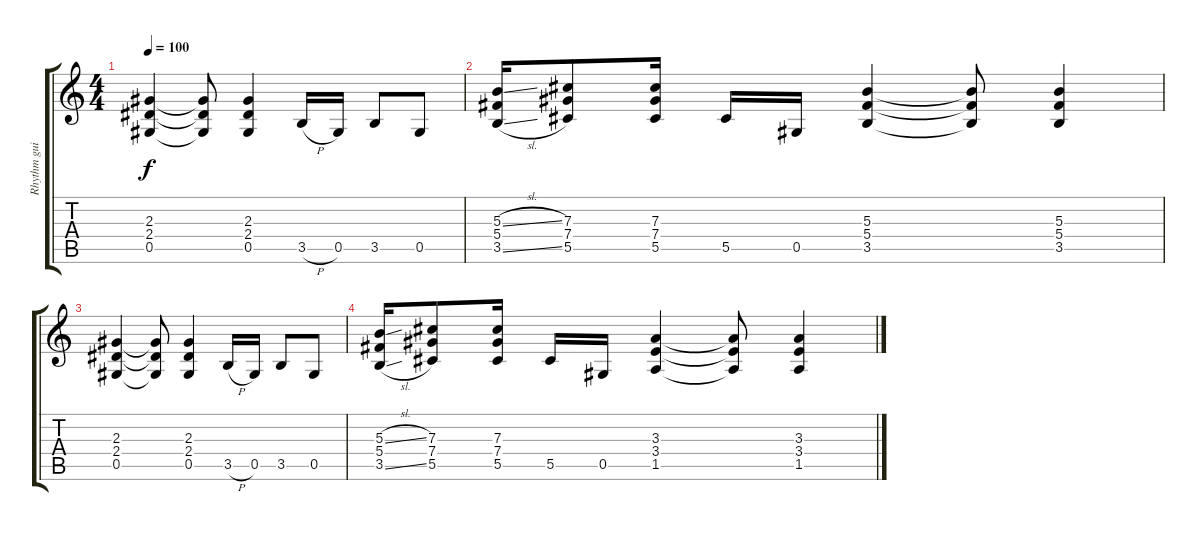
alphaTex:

\track ("Rhythm guitar" "Rhythm gui") {instrument overdrivenguitar}
\staff {score tabs}
\tuning (Eb4 Bb3 Gb3 Db3 Ab2 Eb2) {hide}
\ts (4 4)
\tempo 100
\clef g2
\ks c
(2.3 2.4 0.5).4{dy f} (2.3{t} 2.4{t} 0.5{t}).8 (2.3 2.4 0.5).4 3.5{h}.16 0.5.16 3.5.8 0.5.8 |
(5.3{sl} 5.4 3.5{sl}).16 (7.3 7.4 5.5).8 (7.3 7.4 5.5).16 5.5.16 0.5.16 (5.3 5.4 3.5).4 (5.3{t} 5.4{t} 3.5{t}).8 (5.3 5.4 3.5).4 |
(2.3 2.4 0.5).4 (2.3{t} 2.4{t} 0.5{t}).8 (2.3 2.4 0.5).4 3.5{h}.16 0.5.16 3.5.8 0.5.8 |
(5.3{sl} 5.4 3.5{sl}).16 (7.3 7.4 5.5).8 (7.3 7.4 5.5).16 5.5.16 0.5.16 (3.3 3.4 1.5).4 (3.3{t} 3.4{t} 1.5{t}).8 (3.3 3.4 1.5).4
